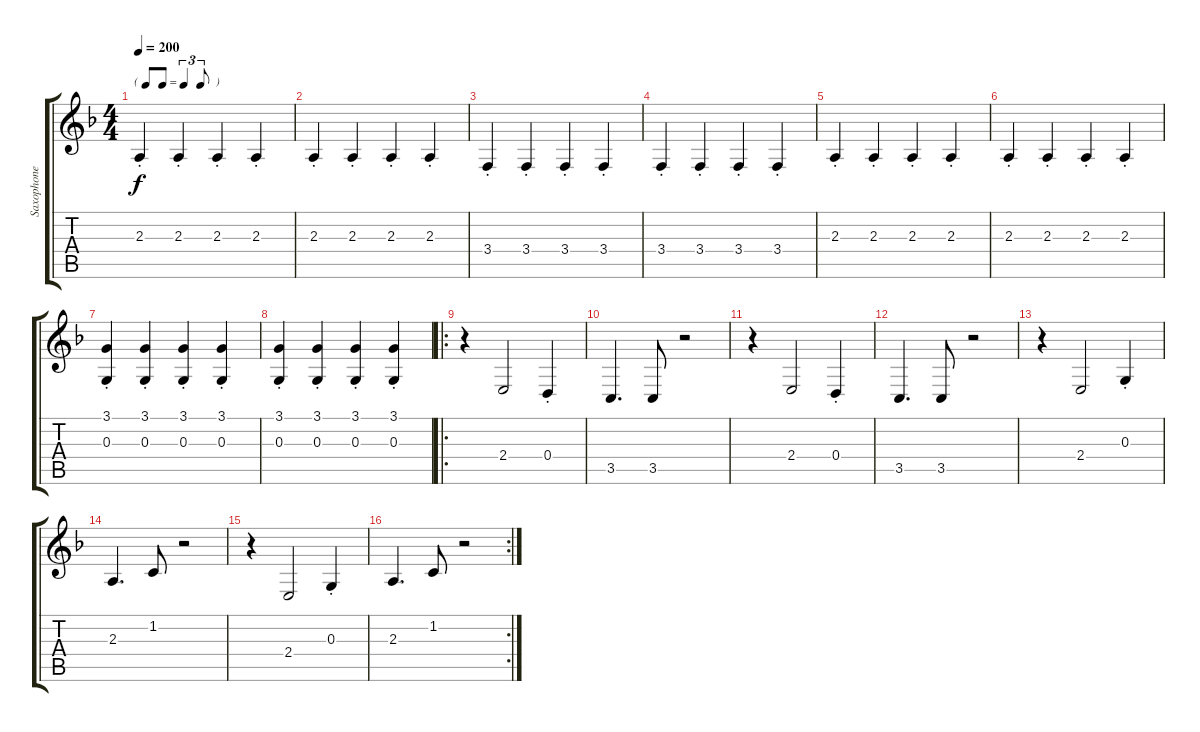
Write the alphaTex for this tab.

\track ("Saxophone" "Saxophone") {instrument altosax}
\staff {score tabs}
\tuning (E4 B3 G3 D3 A2 E2) {hide}
\ts (4 4)
\tf triplet8th
\tempo 200
\clef g2
\ks f
2.3{st}.4{dy f} 2.3{st}.4 2.3{st}.4 2.3{st}.4 |
2.3{st}.4 2.3{st}.4 2.3{st}.4 2.3{st}.4 |
3.4{st}.4 3.4{st}.4 3.4{st}.4 3.4{st}.4 |
3.4{st}.4 3.4{st}.4 3.4{st}.4 3.4{st}.4 |
2.3{st}.4 2.3{st}.4 2.3{st}.4 2.3{st}.4 |
2.3{st}.4 2.3{st}.4 2.3{st}.4 2.3{st}.4 |
(3.1{st} 0.3{st}).4 (3.1{st} 0.3{st}).4 (3.1{st} 0.3{st}).4 (3.1{st} 0.3{st}).4 |
(3.1{st} 0.3{st}).4 (3.1{st} 0.3{st}).4 (3.1{st} 0.3{st}).4 (3.1{st} 0.3{st}).4 |
\ro
r.4 2.4.2 0.4{st}.4 |
3.5.4{d} 3.5.8 r.2 |
r.4 2.4.2 0.4{st}.4 |
3.5.4{d} 3.5.8 r.2 |
r.4 2.4.2 0.3{st}.4 |
2.3.4{d} 1.2.8 r.2 |
r.4 2.4.2 0.3{st}.4 |
\rc 2
2.3.4{d} 1.2.8 r.2
